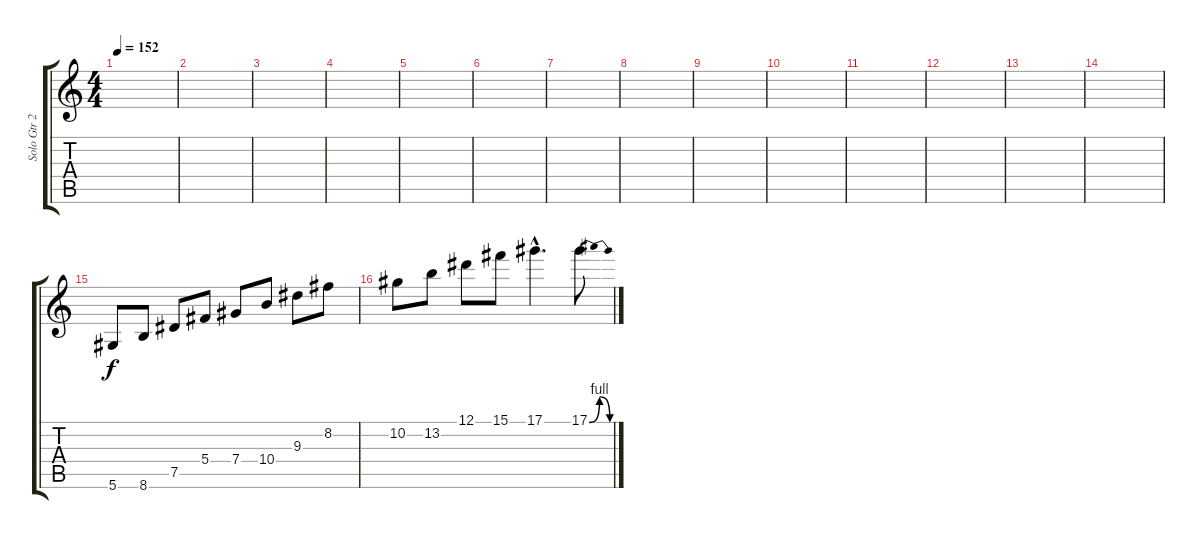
\track ("Solo Gtr 2" "Solo Gtr 2") {instrument distortionguitar}
\staff {score tabs}
\tuning (Eb4 Bb3 Gb3 Db3 Ab2 Eb2) {hide}
\ts (4 4)
\tempo 152
\clef g2
\ks c
|
|
|
|
|
|
|
|
|
|
|
|
|
|
5.6.8 8.6.8 7.5.8 5.4.8 7.4.8 10.4.8 9.3.8 8.2.8 |
10.2.8 13.2.8 12.1.8 15.1.8 17.1{hac}.4{d} 17.1{be (bendrelease 0 0 15 4 45 4 60 0)}.8
